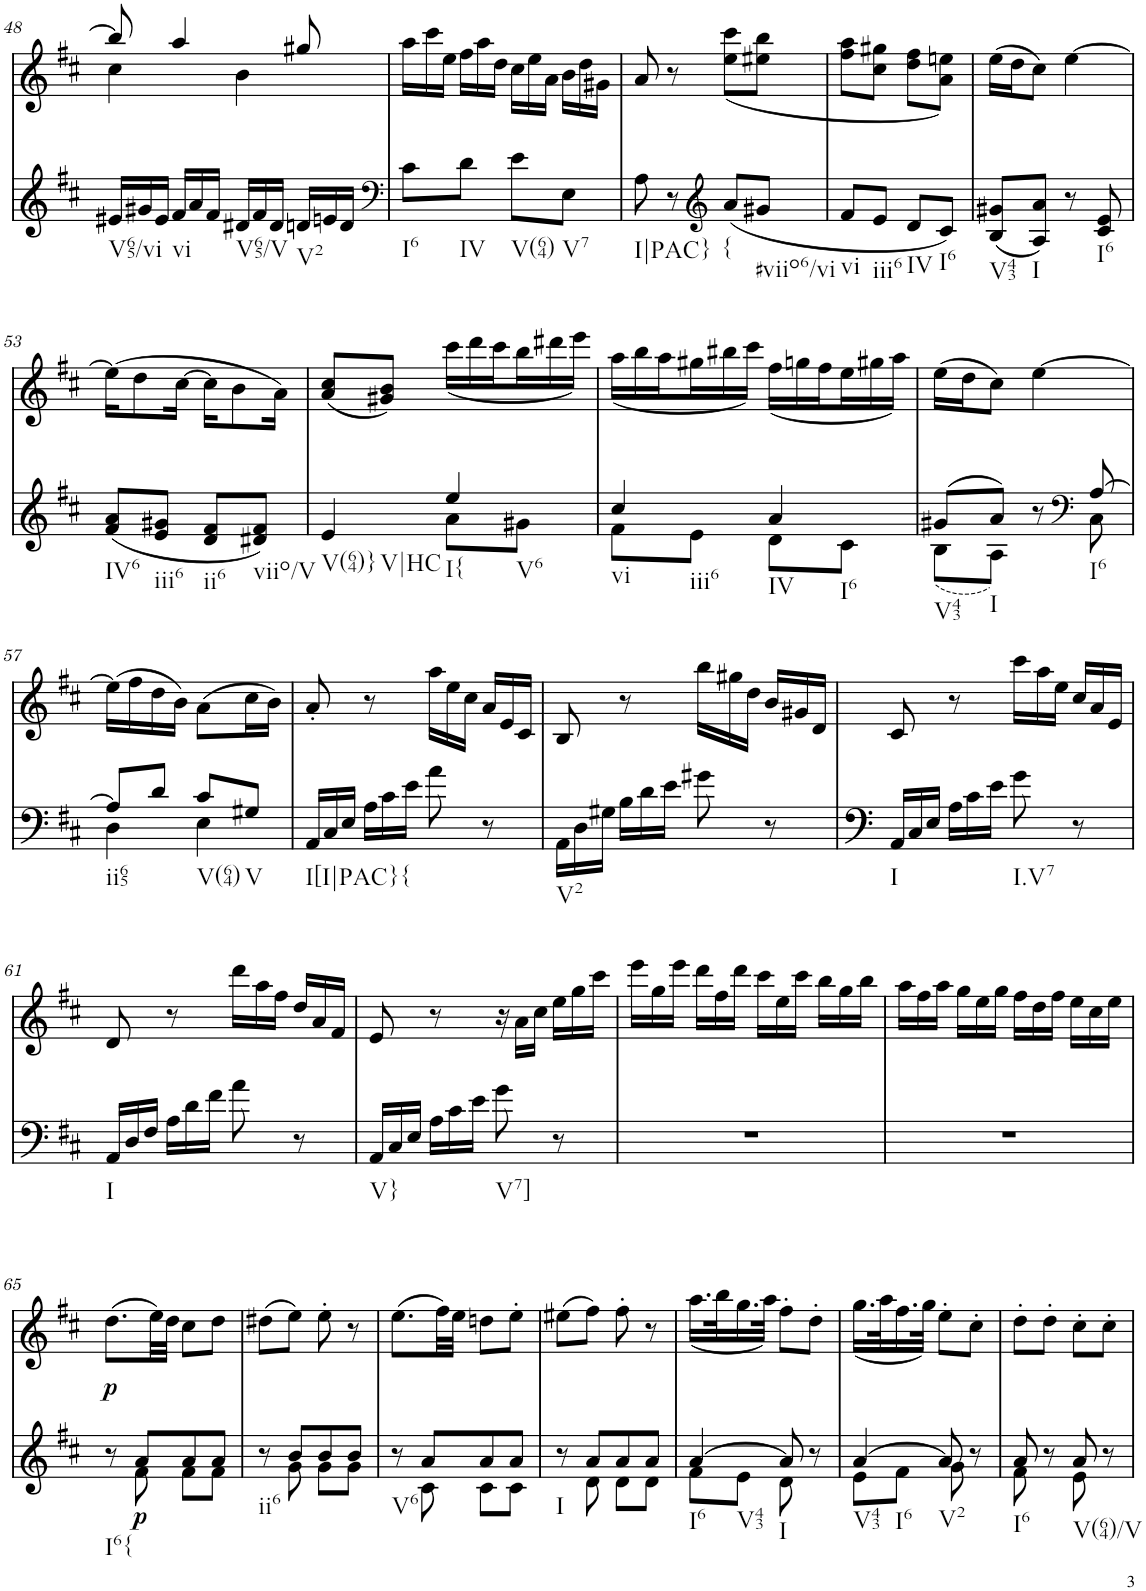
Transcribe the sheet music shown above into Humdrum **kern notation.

**kern	**dynam	**kern	**dynam
*part2	*part2	*part1	*part1
*staff2	*staff2	*staff1	*staff1
*I"Piano, unbenannt	*	*I"Piano, unbenannt	*
*I'Pno	*	*I'Pno	*
!!LO:PB:g=z
*clefG2	*	*clefG2	*
*k[f#c#]	*	*k[f#c#]	*
*M2/4	*	*M2/4	*
*Xtuplet	*	*	*
=48	=48	=48	=48
*	*	*^	*
!LO:TX:b:t=V65/vi	!	!	!	!
24e#X/LL	.	8bb/]	4cc#\	.
24g#X/	.	.	.	.
24e#/JJ	.	.	.	.
!LO:TX:b:t=vi	!	!	!	!
24f#/LL	.	4aa/	.	.
24a/	.	.	.	.
24f#/JJ	.	.	.	.
!LO:TX:b:t=V65/V	!	!	!	!
24d#X/LL	.	.	4b\	.
24f#/	.	.	.	.
24d#/JJ	.	.	.	.
!LO:TX:b:t=V2	!	!	!	!
24dn/LL	.	8gg#X/	.	.
24en/	.	.	.	.
24d/JJ	.	.	.	.
*	*	*v	*v	*
=49	=49	=49	=49
*clefF4	*	*	*
*	*	*Xtuplet	*
!LO:TX:b:t=I6	!	!	!
8c#\L	.	24aa\LL	.
.	.	24ccc#\	.
.	.	24ee\JJ	.
!LO:TX:b:t=IV	!	!	!
8d\J	.	24ff#\LL	.
.	.	24aa\	.
.	.	24dd\JJ	.
!LO:TX:b:t=V(64)	!	!	!
8e\L	.	24cc#\LL	.
.	.	24ee\	.
.	.	24a\JJ	.
!LO:TX:b:t=V7	!	!	!
8E\J	.	24b\LL	.
.	.	24dd\	.
.	.	24g#X\JJ	.
=50	=50	=50	=50
!LO:TX:b:t=I|PAC}	!	!	!
8A\	.	8a/	.
8r	.	8r	.
*clefG2	*	*	*
!LO:TX:b:t={	!	!	!
(8a/L	.	(<8ee\ 8ccc#\L	.
!LO:TX:b:t=#viio6/vi	!	!	!
8g#X/J	.	8ee#X\ 8bb\J	.
=51	=51	=51	=51
!LO:TX:b:t=vi	!	!	!
8f#/L	.	8ff#\ 8aa\L	.
!LO:TX:b:t=iii6	!	!	!
8e/J	.	8cc#\ 8gg#X\J	.
!LO:TX:b:t=IV	!	!	!
8d/L	.	8dd\ 8ff#\L	.
!LO:TX:b:t=I6	!	!	!
8c#/J)	.	8a\ 8een\J)	.
=52	=52	=52	=52
!LO:TX:b:t=V43	!	!	!
(8B/ 8g#X/L	.	(16ee\LL	.
.	.	16dd\J	.
!LO:TX:b:t=I	!	!	!
8A/ 8a/J)	.	8cc#\J)	.
8r	.	[4ee\	.
!LO:TX:b:t=I6	!	!	!
8c#/ 8e/	.	.	.
!!LO:LB:g=z
=53	=53	=53	=53
!LO:TX:b:t=IV6	!	!	!
(8f#/ 8a/L	.	(16ee\KL]	.
.	.	8dd\	.
!LO:TX:b:t=iii6	!	!	!
8e/ 8g#X/J	.	.	.
.	.	[16cc#\Jk	.
!LO:TX:b:t=ii6	!	!	!
8d/ 8f#/L	.	16cc#\KL]	.
.	.	8b\	.
!LO:TX:b:t=viio/V	!	!	!
8d#X/ 8f#/J)	.	.	.
.	.	16a\Jk)	.
=54	=54	=54	=54
*^	*	*	*
!LO:TX:b:t=V(64)}	!	!	!	!
!LO:TX:b:t=V|HC	!	!	!	!
4e/	4ryy	.	(8a/ 8cc#/L	.
.	.	.	8g#X/ 8b/J)	.
!LO:TX:b:t=I{	!	!	!	!
!LO:TX:b:t=V6	!	!	!	!
4ee/	8a\L	.	(<24ccc#\LL	.
.	.	.	24ddd\	.
.	.	.	24ccc#\	.
.	8g#X\J	.	24bb\	.
.	.	.	24ddd#X\	.
.	.	.	24eee\JJ)	.
=55	=55	=55	=55	=55
!LO:TX:b:t=vi	!	!	!	!
!LO:TX:b:t=iii6	!	!	!	!
4cc#/	8f#\L	.	(<24aa\LL	.
.	.	.	24bb\	.
.	.	.	24aa\	.
.	8e\J	.	24gg#X\	.
.	.	.	24bb#X\	.
.	.	.	24ccc#\JJ)	.
!LO:TX:b:t=IV	!	!	!	!
!LO:TX:b:t=I6	!	!	!	!
4a/	8d\L	.	(<24ff#\LL	.
.	.	.	24ggn\	.
.	.	.	24ff#\	.
.	8c#\J	.	24ee\	.
.	.	.	24gg#X\	.
.	.	.	24aa\JJ)	.
=56	=56	=56	=56	=56
!LO:TX:b:t=V43	!	!	!	!
(8g#X/L	(8B\L	.	(16ee\LL	.
.	.	.	16dd\J	.
!LO:TX:b:t=I	!	!	!	!
8a/J)	8A\J)	.	8cc#\J)	.
8r	8ryy	.	[4ee\	.
*clefF4	*	*	*	*
!LO:TX:b:t=I6	!	!	!	!
[8A/	8C#\	.	.	.
!!LO:LB:g=z
=57	=57	=57	=57	=57
!LO:TX:b:t=ii65	!	!	!	!
8A/L]	4D\	.	(16ee\LL]	.
.	.	.	16ff#\	.
8d/J	.	.	16dd\	.
.	.	.	16b\JJ)	.
!LO:TX:b:t=V(64)	!	!	!	!
8c#/L	4E\	.	(8a\L	.
!LO:TX:b:t=V	!	!	!	!
8G#X/J	.	.	16cc#\L	.
.	.	.	16b\JJ)	.
*v	*v	*	*	*
=58	=58	=58	=58
!LO:TX:b:t=I[I|PAC}{	!	!	!
24AA/LL	.	8a'/	.
24C#/	.	.	.
24E/JJ	.	.	.
24A\LL	.	8r	.
24c#\	.	.	.
24e\JJ	.	.	.
8a\	.	24aa\LL	.
.	.	24ee\	.
.	.	24cc#\JJ	.
8r	.	24a/LL	.
.	.	24e/	.
.	.	24c#/JJ	.
=59	=59	=59	=59
!LO:TX:b:t=V2	!	!	!
24AA\LL	.	8B/	.
24D\	.	.	.
24G#X\JJ	.	.	.
24B\LL	.	8r	.
24d\	.	.	.
24e\JJ	.	.	.
8g#X\	.	24bb\LL	.
.	.	24gg#X\	.
.	.	24dd\JJ	.
8r	.	24b/LL	.
.	.	24g#X/	.
.	.	24d/JJ	.
=60	=60	=60	=60
!LO:TX:b:t=I	!	!	!
24AA/LL	.	8c#/	.
24C#/	.	.	.
24E/JJ	.	.	.
24A\LL	.	8r	.
24c#\	.	.	.
24e\JJ	.	.	.
!LO:TX:b:t=I.V7	!	!	!
8g\	.	24ccc#\LL	.
.	.	24aa\	.
.	.	24ee\JJ	.
8r	.	24cc#/LL	.
.	.	24a/	.
.	.	24e/JJ	.
!!LO:LB:g=z
=61	=61	=61	=61
!LO:TX:b:t=I	!	!	!
24AA/LL	.	8d/	.
24D/	.	.	.
24F#/JJ	.	.	.
24A\LL	.	8r	.
24d\	.	.	.
24f#\JJ	.	.	.
8a\	.	24ddd\LL	.
.	.	24aa\	.
.	.	24ff#\JJ	.
8r	.	24dd/LL	.
.	.	24a/	.
.	.	24f#/JJ	.
=62	=62	=62	=62
!LO:TX:b:t=V}	!	!	!
24AA/LL	.	8e/	.
24C#/	.	.	.
24E/JJ	.	.	.
24A\LL	.	8r	.
24c#\	.	.	.
24e\JJ	.	.	.
!LO:TX:b:t=V7]	!	!	!
8g\	.	24r	.
.	.	24a\LL	.
.	.	24cc#\JJ	.
8r	.	24ee\LL	.
.	.	24gg\	.
.	.	24ccc#\JJ	.
=63	=63	=63	=63
2r	.	24eee\LL	.
.	.	24gg\	.
.	.	24eee\JJ	.
.	.	24ddd\LL	.
.	.	24ff#\	.
.	.	24ddd\JJ	.
.	.	24ccc#\LL	.
.	.	24ee\	.
.	.	24ccc#\JJ	.
.	.	24bb\LL	.
.	.	24gg\	.
.	.	24bb\JJ	.
=64	=64	=64	=64
2r	.	24aa\LL	.
.	.	24ff#\	.
.	.	24aa\JJ	.
.	.	24gg\LL	.
.	.	24ee\	.
.	.	24gg\JJ	.
.	.	24ff#\LL	.
.	.	24dd\	.
.	.	24ff#\JJ	.
.	.	24ee\LL	.
.	.	24cc#\	.
.	.	24ee\JJ	.
!!LO:LB:g=z
=65	=65	=65	=65
*^	*	*	*
!LO:TX:b:t=I6{	!	!	!	!
!	!	!	!	!LO:DY:b
8r	8ryy	.	(8.dd\L	p
!	!	!LO:DY:b	!	!
8a/L	8f#\	p	.	.
.	.	.	32ee\LL)	.
.	.	.	32dd\JJJ	.
8a/	8f#\L	.	8cc#\L	.
8a/J	8f#\J	.	8dd\J	.
=66	=66	=66	=66	=66
!LO:TX:b:t=ii6	!	!	!	!
8r	8ryy	.	(8dd#X\L	.
8b/L	8g\	.	8ee\J)	.
8b/	8g\L	.	8ee'\	.
8b/J	8g\J	.	8r	.
=67	=67	=67	=67	=67
!LO:TX:b:t=V6	!	!	!	!
8r	8ryy	.	(8.ee\L	.
8a/L	8c#\	.	.	.
.	.	.	32ff#\LL)	.
.	.	.	32ee\JJJ	.
8a/	8c#\L	.	8ddn\L	.
8a/J	8c#\J	.	8ee'\J	.
=68	=68	=68	=68	=68
!LO:TX:b:t=I	!	!	!	!
8r	8ryy	.	(8ee#X\L	.
8a/L	8d\	.	8ff#\J)	.
8a/	8d\L	.	8ff#'\	.
8a/J	8d\J	.	8r	.
=69	=69	=69	=69	=69
!LO:TX:b:t=I6	!	!	!	!
!LO:TX:b:t=V43	!	!	!	!
[4a/	8f#\L	.	(<16.aa\LL	.
.	.	.	32bb\K	.
.	8e\J	.	16.gg\	.
.	.	.	32aa\JJk)	.
!LO:TX:b:t=I	!	!	!	!
8a/]	8d\	.	8ff#'\L	.
8r	8ryy	.	8dd'\J	.
=70	=70	=70	=70	=70
!LO:TX:b:t=V43	!	!	!	!
!LO:TX:b:t=I6	!	!	!	!
[4a/	8e\L	.	(<16.gg\LL	.
.	.	.	32aa\K	.
.	8f#\J	.	16.ff#\	.
.	.	.	32gg\JJk)	.
!LO:TX:b:t=V2	!	!	!	!
8a/]	8g\	.	8ee'\L	.
8r	8ryy	.	8cc#'\J	.
=71	=71	=71	=71	=71
!LO:TX:b:t=I6	!	!	!	!
8a/	8f#\	.	8dd'\L	.
8r	8ryy	.	8dd'\J	.
!LO:TX:b:t=V(64)/V	!	!	!	!
8a/	8e\	.	8cc#'\L	.
8r	8ryy	.	8cc#'\J	.
*v	*v	*	*	*
=	=	=	=
*-	*-	*-	*-
